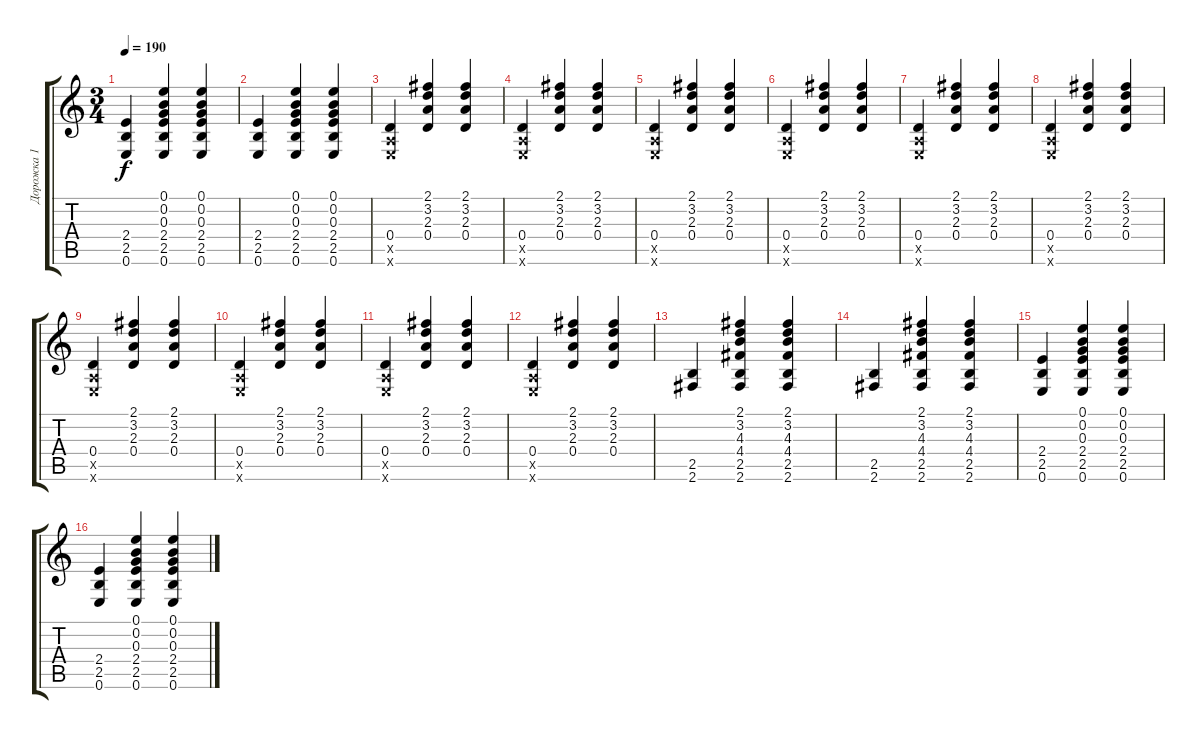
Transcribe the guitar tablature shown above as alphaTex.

\track ("Дорожка 1" "Дорожка 1") {instrument acousticguitarsteel}
\staff {score tabs}
\tuning (E4 B3 G3 D3 A2 E2) {hide}
\ts (3 4)
\tempo 190
\clef g2
\ks c
(2.4 2.5 0.6).4{dy f} (0.1 0.2 0.3 2.4 2.5 0.6).4 (0.1 0.2 0.3 2.4 2.5 0.6).4 |
(2.4 2.5 0.6).4 (0.1 0.2 0.3 2.4 2.5 0.6).4 (0.1 0.2 0.3 2.4 2.5 0.6).4 |
(0.4 0.5{x} 0.6{x}).4 (2.1 3.2 2.3 0.4).4 (2.1 3.2 2.3 0.4).4 |
(0.4 0.5{x} 0.6{x}).4 (2.1 3.2 2.3 0.4).4 (2.1 3.2 2.3 0.4).4 |
(0.4 0.5{x} 0.6{x}).4 (2.1 3.2 2.3 0.4).4 (2.1 3.2 2.3 0.4).4 |
(0.4 0.5{x} 0.6{x}).4 (2.1 3.2 2.3 0.4).4 (2.1 3.2 2.3 0.4).4 |
(0.4 0.5{x} 0.6{x}).4 (2.1 3.2 2.3 0.4).4 (2.1 3.2 2.3 0.4).4 |
(0.4 0.5{x} 0.6{x}).4 (2.1 3.2 2.3 0.4).4 (2.1 3.2 2.3 0.4).4 |
(0.4 0.5{x} 0.6{x}).4 (2.1 3.2 2.3 0.4).4 (2.1 3.2 2.3 0.4).4 |
(0.4 0.5{x} 0.6{x}).4 (2.1 3.2 2.3 0.4).4 (2.1 3.2 2.3 0.4).4 |
(0.4 0.5{x} 0.6{x}).4 (2.1 3.2 2.3 0.4).4 (2.1 3.2 2.3 0.4).4 |
(0.4 0.5{x} 0.6{x}).4 (2.1 3.2 2.3 0.4).4 (2.1 3.2 2.3 0.4).4 |
(2.5 2.6).4 (2.1 3.2 4.3 4.4 2.5 2.6).4 (2.1 3.2 4.3 4.4 2.5 2.6).4 |
(2.5 2.6).4 (2.1 3.2 4.3 4.4 2.5 2.6).4 (2.1 3.2 4.3 4.4 2.5 2.6).4 |
(2.4 2.5 0.6).4 (0.1 0.2 0.3 2.4 2.5 0.6).4 (0.1 0.2 0.3 2.4 2.5 0.6).4 |
(2.4 2.5 0.6).4 (0.1 0.2 0.3 2.4 2.5 0.6).4 (0.1 0.2 0.3 2.4 2.5 0.6).4
